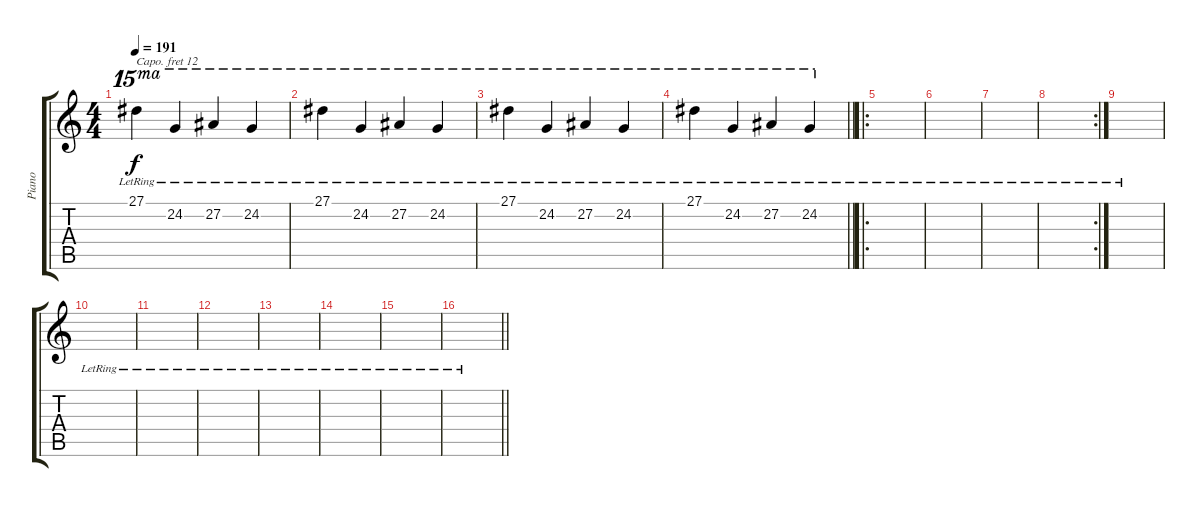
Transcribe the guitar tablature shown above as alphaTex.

\track ("Piano" "Piano") {instrument brightacousticpiano}
\staff {score tabs}
\capo 12
\tuning (C4 G3 Eb3 Bb2 F2 C2) {hide}
\ts (4 4)
\tempo 191
\clef g2
\ks c
27.1{lr}.4{ot 15ma dy f instrument brightacousticpiano} 24.2{lr}.4{ot 15ma} 27.2{lr}.4{ot 15ma} 24.2{lr}.4{ot 15ma} |
27.1{lr}.4{ot 15ma} 24.2{lr}.4{ot 15ma} 27.2{lr}.4{ot 15ma} 24.2{lr}.4{ot 15ma} |
27.1{lr}.4{ot 15ma} 24.2{lr}.4{ot 15ma} 27.2{lr}.4{ot 15ma} 24.2{lr}.4{ot 15ma} |
\barLineRight lightlight
27.1{lr}.4{ot 15ma} 24.2{lr}.4{ot 15ma} 27.2{lr}.4{ot 15ma} 24.2{lr}.4{ot 15ma} |
\ro
|
|
|
\rc 2
|
|
|
|
|
|
|
|
\barLineRight lightlight
